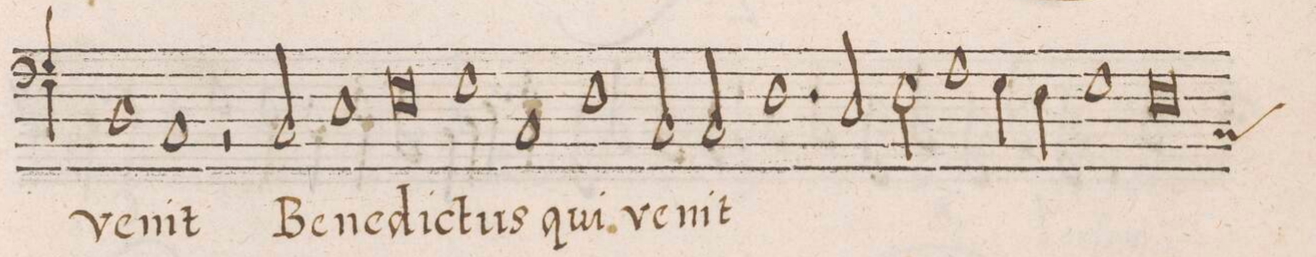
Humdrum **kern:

**kern	**text
*I"BASSVS	*
*clefF5	*
*k[]	*
*met(C|)	*
*M2/1	*
1BB	ve-
=58-	=58-
1AA	-nit
2r	.
2AA/	Be-
=59-	=59-
1C	-ne-
0D	-dic-
=60-	=60-
1E	-tus
=61-	=61-
1AA	qui
1D	ve-
=62-	=62-
2AA/	-nit
2AA/	.
1.D	.
=63-	=63-
2C/	.
2D\	.
1F\	.
=64-	=64-
4E\	.
4D\	.
1E	.
=65-	=65-
*custos:AA	*
0D	.
=66-	=66-
*-	*-
